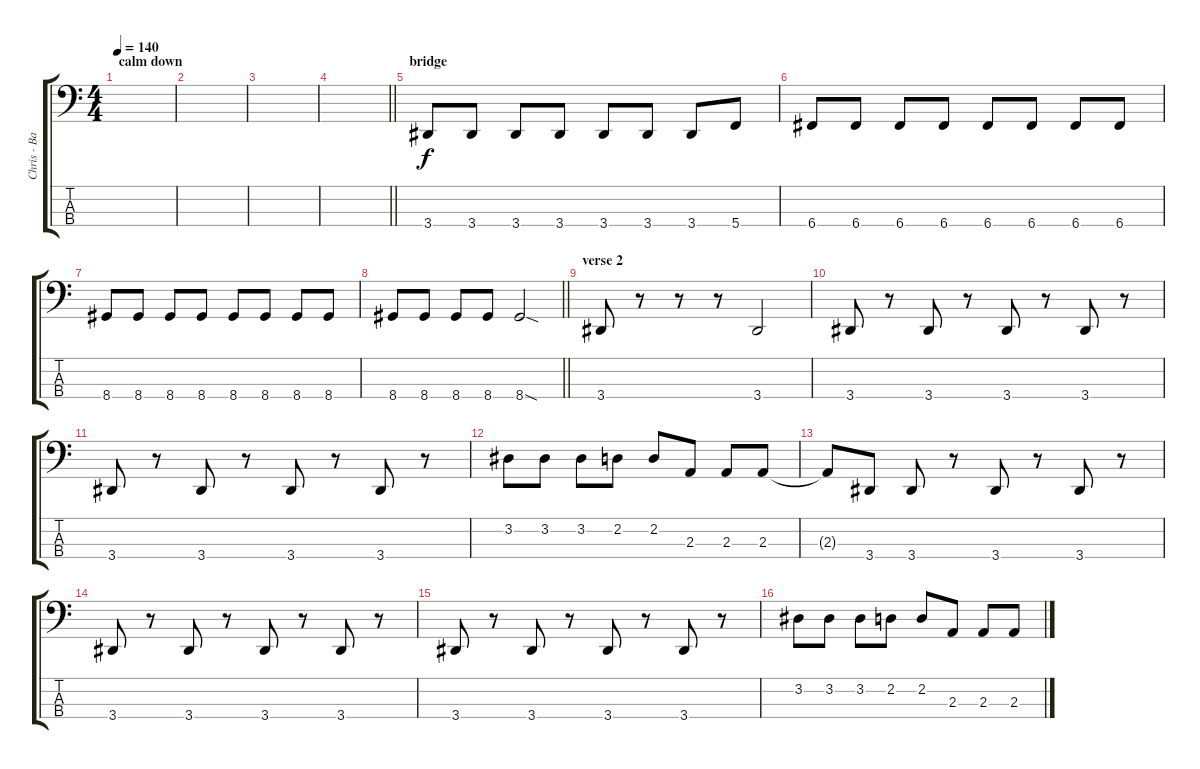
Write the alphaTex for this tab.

\track ("Chris - Bass" "Chris - Ba") {instrument electricbassfinger}
\staff {score tabs}
\tuning (F2 C2 G1 C1) {hide}
\ts (4 4)
\section ("" "calm down")
\tempo 140
\clef f4
\ks c
|
|
|
\barLineRight lightlight
|
\section ("" "bridge")
3.4.8 3.4.8 3.4.8 3.4.8 3.4.8 3.4.8 3.4.8 5.4.8 |
6.4.8 6.4.8 6.4.8 6.4.8 6.4.8 6.4.8 6.4.8 6.4.8 |
8.4.8 8.4.8 8.4.8 8.4.8 8.4.8 8.4.8 8.4.8 8.4.8 |
\barLineRight lightlight
8.4.8 8.4.8 8.4.8 8.4.8 8.4{sod}.2 |
\section ("" "verse 2")
3.4.8 r.8 r.8 r.8 3.4.2 |
3.4.8 r.8 3.4.8 r.8 3.4.8 r.8 3.4.8 r.8 |
3.4.8 r.8 3.4.8 r.8 3.4.8 r.8 3.4.8 r.8 |
3.2.8 3.2.8 3.2.8 2.2.8 2.2.8 2.3.8 2.3.8 2.3.8 |
2.3{t}.8 3.4.8 3.4.8 r.8 3.4.8 r.8 3.4.8 r.8 |
3.4.8 r.8 3.4.8 r.8 3.4.8 r.8 3.4.8 r.8 |
3.4.8 r.8 3.4.8 r.8 3.4.8 r.8 3.4.8 r.8 |
3.2.8 3.2.8 3.2.8 2.2.8 2.2.8 2.3.8 2.3.8 2.3.8
